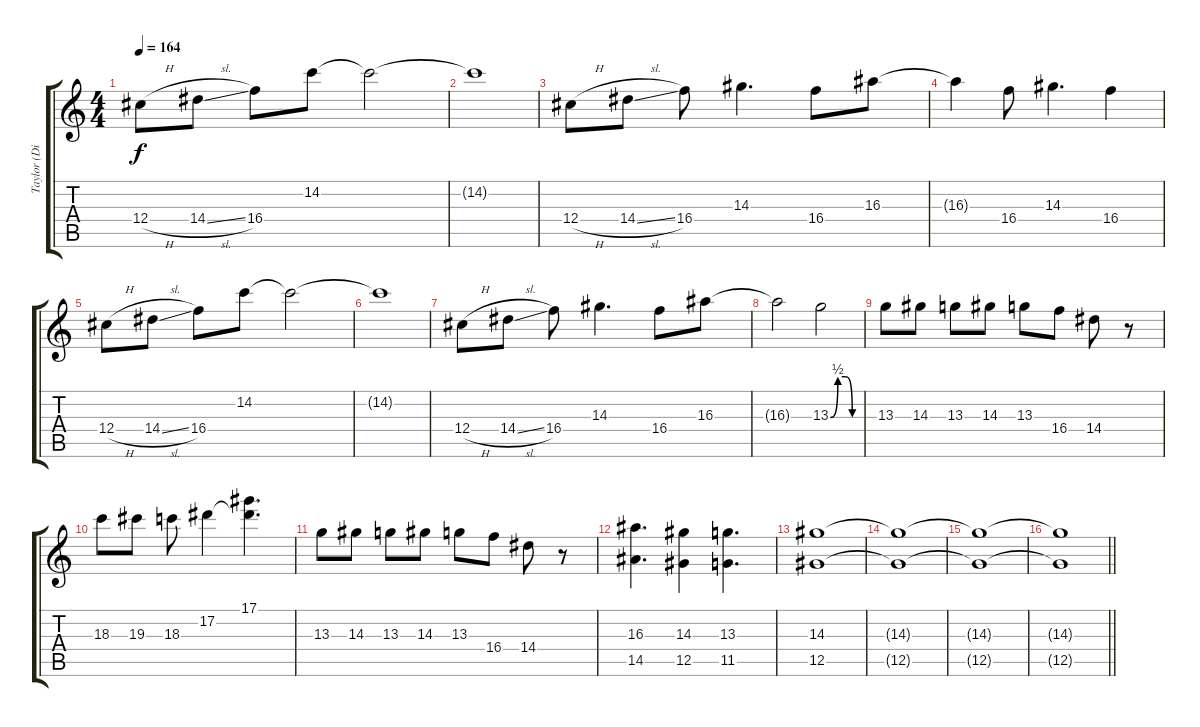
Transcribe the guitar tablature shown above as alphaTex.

\track ("Taylor (Disto)" "Taylor (Di") {instrument distortionguitar}
\staff {score tabs}
\tuning (Eb4 Bb3 Gb3 Db3 Ab2 Db2) {hide}
\ts (4 4)
\tempo 164
\clef g2
\ks c
12.4{h}.8{dy f} 14.4{sl}.8 16.4.8 14.2.8 14.2{t}.2 |
14.2{t}.1{volume 4} |
12.4{h}.8{volume 13} 14.4{sl}.8 16.4.8 14.3.4{d} 16.4.8 16.3.8 |
16.3{t}.4 16.4.8 14.3.4{d} 16.4.4 |
12.4{h}.8 14.4{sl}.8 16.4.8 14.2.8 14.2{t}.2 |
14.2{t}.1{volume 4} |
12.4{h}.8{volume 13} 14.4{sl}.8 16.4.8 14.3.4{d} 16.4.8 16.3.8 |
16.3{t}.2 13.3{be (custom 0 0 15 2 30 2 44 0 60 0)}.2 |
13.3.8 14.3.8 13.3.8 14.3.8 13.3.8 16.4.8 14.4.8 r.8 |
18.3.8 19.3.8 18.3.8 17.2.4 (17.1 17.2{t}).4{d} |
13.3.8 14.3.8 13.3.8 14.3.8 13.3.8 16.4.8 14.4.8 r.8 |
(16.3 14.5).4{d} (14.3 12.5).4 (13.3 11.5).4{d} |
(14.3 12.5).1 |
(14.3{t} 12.5{t}).1{volume 2} |
(14.3{t} 12.5{t}).1 |
\barLineRight lightlight
(14.3{t} 12.5{t}).1
